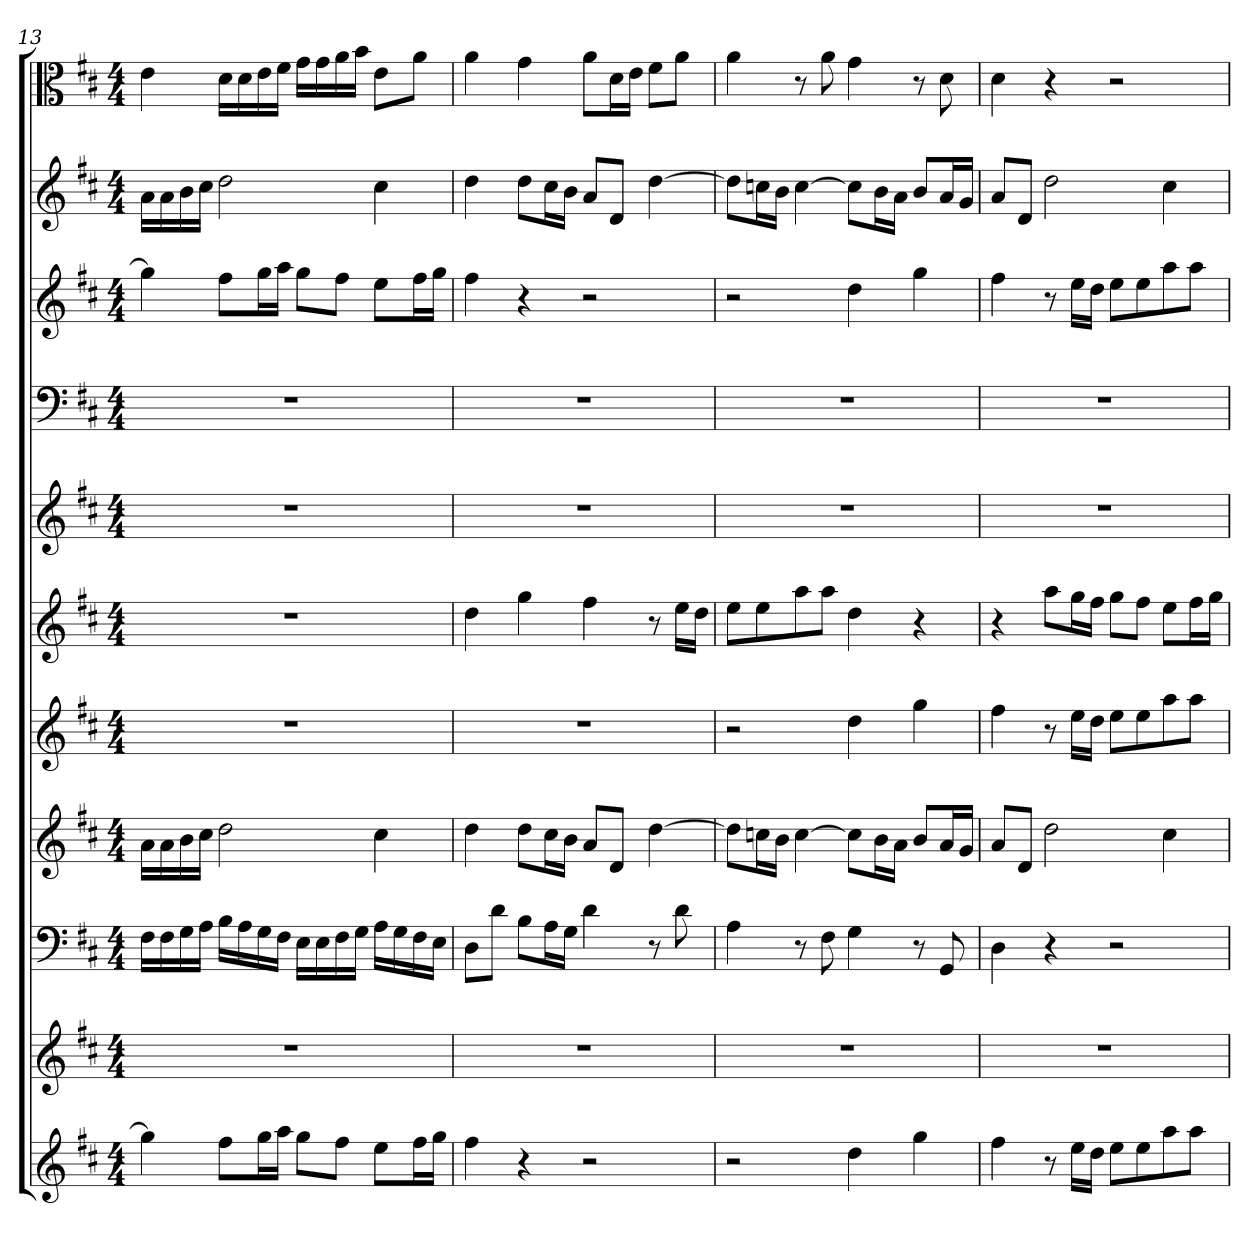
**kern	**kern	**kern	**kern	**kern	**kern	**kern	**kern	**kern	**kern	**kern
*part11	*part10	*part9	*part8	*part7	*part6	*part5	*part4	*part3	*part2	*part1
*staff11	*staff10	*staff9	*staff8	*staff7	*staff6	*staff5	*staff4	*staff3	*staff2	*staff1
*clefG2	*clefG2	*clefF4	*clefG2	*clefG2	*clefG2	*clefG2	*clefF4	*clefG2	*clefG2	*clefC3
*k[f#c#]	*k[f#c#]	*k[f#c#]	*k[f#c#]	*k[f#c#]	*k[f#c#]	*k[f#c#]	*k[f#c#]	*k[f#c#]	*k[f#c#]	*k[f#c#]
*D:	*D:	*D:	*D:	*D:	*D:	*D:	*D:	*D:	*D:	*D:
*M4/4	*M4/4	*M4/4	*M4/4	*M4/4	*M4/4	*M4/4	*M4/4	*M4/4	*M4/4	*M4/4
=13	=13	=13	=13	=13	=13	=13	=13	=13	=13	=13
4gg\]	1r	16F#\LL	16a\LL	1r	1r	1r	1r	4gg\]	16a\LL	4e\
.	.	16F#\	16a\	.	.	.	.	.	16a\	.
.	.	16G\	16b\	.	.	.	.	.	16b\	.
.	.	16A\JJ	16cc#\JJ	.	.	.	.	.	16cc#\JJ	.
8ff#\L	.	16B\LL	2dd\	.	.	.	.	8ff#\L	2dd\	16d\LL
.	.	16A\	.	.	.	.	.	.	.	16d\
16gg\L	.	16G\	.	.	.	.	.	16gg\L	.	16e\
16aa\JJ	.	16F#\JJ	.	.	.	.	.	16aa\JJ	.	16f#\JJ
8gg\L	.	16E\LL	.	.	.	.	.	8gg\L	.	16g\LL
.	.	16E\	.	.	.	.	.	.	.	16g\
8ff#\J	.	16F#\	.	.	.	.	.	8ff#\J	.	16a\
.	.	16G\JJ	.	.	.	.	.	.	.	16b\JJ
8ee\L	.	16A\LL	4cc#\	.	.	.	.	8ee\L	4cc#\	8e\L
.	.	16G\	.	.	.	.	.	.	.	.
16ff#\L	.	16F#\	.	.	.	.	.	16ff#\L	.	8a\J
16gg\JJ	.	16E\JJ	.	.	.	.	.	16gg\JJ	.	.
=14	=14	=14	=14	=14	=14	=14	=14	=14	=14	=14
4ff#\	1r	8D\L	4dd\	1r	4dd\	1r	1r	4ff#\	4dd\	4a\
.	.	8d\J	.	.	.	.	.	.	.	.
4r	.	8B\L	8dd\L	.	4gg\	.	.	4r	8dd\L	4g\
.	.	16A\L	16cc#\L	.	.	.	.	.	16cc#\L	.
.	.	16G\JJ	16b\JJ	.	.	.	.	.	16b\JJ	.
2r	.	4d\	8a/L	.	4ff#\	.	.	2r	8a/L	8a\L
.	.	.	8d/J	.	.	.	.	.	8d/J	16d\L
.	.	.	.	.	.	.	.	.	.	16e\JJ
.	.	8r	[4dd\	.	8r	.	.	.	[4dd\	8f#\L
.	.	8d\	.	.	16ee\LL	.	.	.	.	8a\J
.	.	.	.	.	16dd\JJ	.	.	.	.	.
=15	=15	=15	=15	=15	=15	=15	=15	=15	=15	=15
2r	1r	4A\	8dd\L]	2r	8ee\L	1r	1r	2r	8dd\L]	4a\
.	.	.	16ccn\L	.	8ee\	.	.	.	16ccn\L	.
.	.	.	16b\JJ	.	.	.	.	.	16b\JJ	.
.	.	8r	[4cc\	.	8aa\	.	.	.	[4cc\	8r
.	.	8F#\	.	.	8aa\J	.	.	.	.	8a\
4dd\	.	4G\	8cc\L]	4dd\	4dd\	.	.	4dd\	8cc\L]	4g\
.	.	.	16b\L	.	.	.	.	.	16b\L	.
.	.	.	16a\JJ	.	.	.	.	.	16a\JJ	.
4gg\	.	8r	8b/L	4gg\	4r	.	.	4gg\	8b/L	8r
.	.	8GG/	16a/L	.	.	.	.	.	16a/L	8d\
.	.	.	16g/JJ	.	.	.	.	.	16g/JJ	.
=16	=16	=16	=16	=16	=16	=16	=16	=16	=16	=16
4ff#\	1r	4D\	8a/L	4ff#\	4r	1r	1r	4ff#\	8a/L	4d\
.	.	.	8d/J	.	.	.	.	.	8d/J	.
8r	.	4r	2dd\	8r	8aa\L	.	.	8r	2dd\	4r
16ee\LL	.	.	.	16ee\LL	16gg\L	.	.	16ee\LL	.	.
16dd\JJ	.	.	.	16dd\JJ	16ff#\JJ	.	.	16dd\JJ	.	.
8ee\L	.	2r	.	8ee\L	8gg\L	.	.	8ee\L	.	2r
8ee\	.	.	.	8ee\	8ff#\J	.	.	8ee\	.	.
8aa\	.	.	4cc#\	8aa\	8ee\L	.	.	8aa\	4cc#\	.
8aa\J	.	.	.	8aa\J	16ff#\L	.	.	8aa\J	.	.
.	.	.	.	.	16gg\JJ	.	.	.	.	.
=	=	=	=	=	=	=	=	=	=	=
*-	*-	*-	*-	*-	*-	*-	*-	*-	*-	*-
